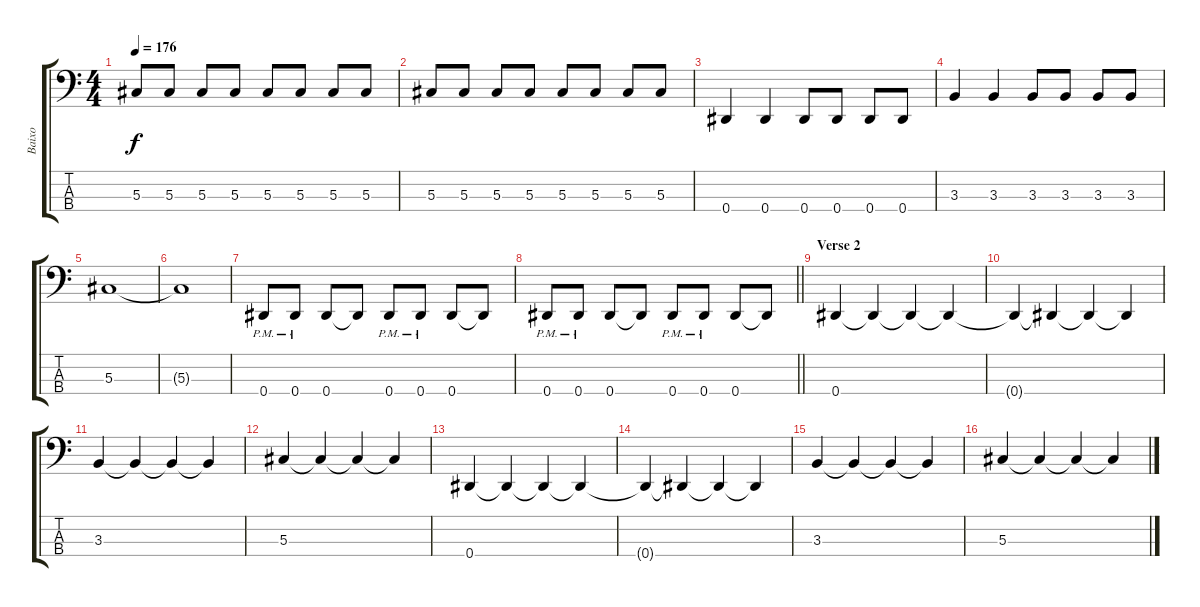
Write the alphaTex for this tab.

\track ("Baixo" "Baixo") {instrument electricbassfinger}
\staff {score tabs}
\tuning (Gb2 Db2 Ab1 Eb1) {hide}
\ts (4 4)
\tempo 176
\clef f4
\ks c
5.3.8{dy f} 5.3.8 5.3.8 5.3.8 5.3.8 5.3.8 5.3.8 5.3.8 |
5.3.8 5.3.8 5.3.8 5.3.8 5.3.8 5.3.8 5.3.8 5.3.8 |
0.4.4 0.4.4 0.4.8 0.4.8 0.4.8 0.4.8 |
3.3.4 3.3.4 3.3.8 3.3.8 3.3.8 3.3.8 |
5.3.1 |
5.3{t}.1 |
0.4{pm}.8 0.4{pm}.8 0.4.8 0.4{t}.8 0.4{pm}.8 0.4{pm}.8 0.4.8 0.4{t}.8 |
\barLineRight lightlight
0.4{pm}.8 0.4{pm}.8 0.4.8 0.4{t}.8 0.4{pm}.8 0.4{pm}.8 0.4.8 0.4{t}.8 |
\section ("" "Verse 2")
0.4.4 0.4{t}.4 0.4{t}.4 0.4{t}.4 |
0.4{t}.4 0.4{t}.4 0.4{t}.4 0.4{t}.4 |
3.3.4 3.3{t}.4 3.3{t}.4 3.3{t}.4 |
5.3.4 5.3{t}.4 5.3{t}.4 5.3{t}.4 |
0.4.4 0.4{t}.4 0.4{t}.4 0.4{t}.4 |
0.4{t}.4 0.4{t}.4 0.4{t}.4 0.4{t}.4 |
3.3.4 3.3{t}.4 3.3{t}.4 3.3{t}.4 |
5.3.4 5.3{t}.4 5.3{t}.4 5.3{t}.4
